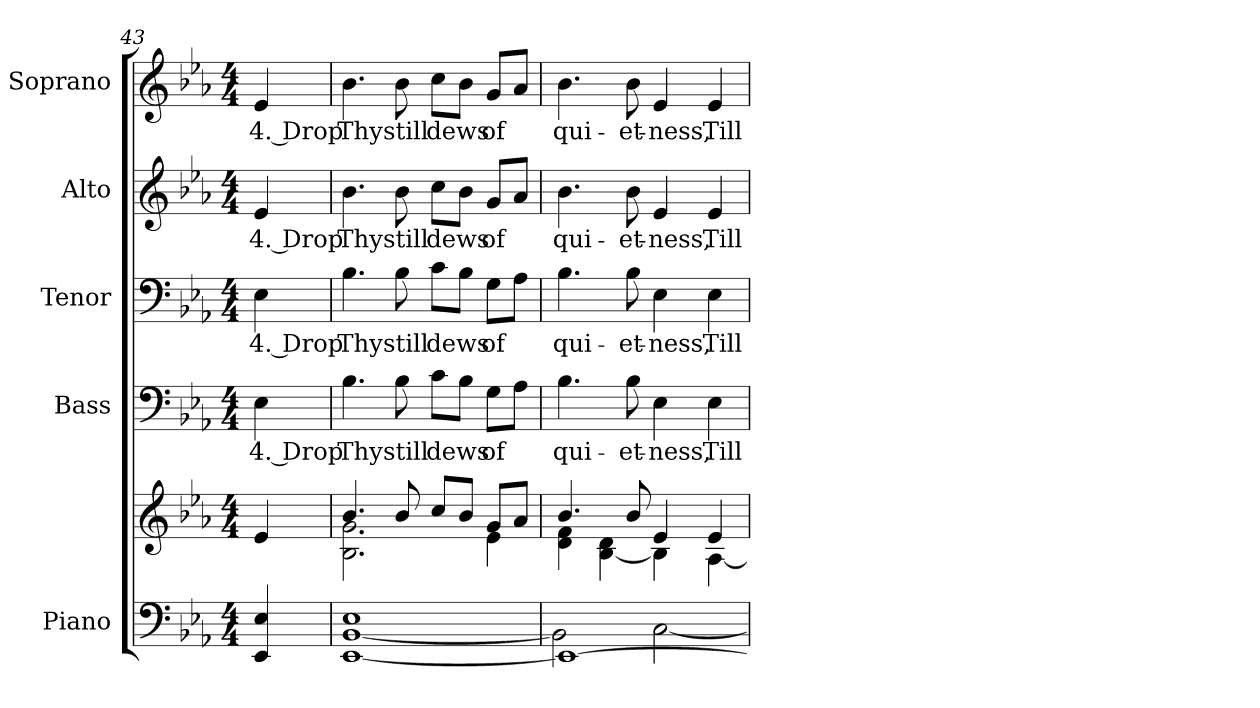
**kern	**kern	**kern	**text	**kern	**text	**kern	**text	**kern	**text
*part5	*part5	*part4	*part4	*part3	*part3	*part2	*part2	*part1	*part1
*staff6	*staff5	*staff4	*staff4	*staff3	*staff3	*staff2	*staff2	*staff1	*staff1
*I"Piano	*	*I"Bass	*	*I"Tenor	*	*I"Alto	*	*I"Soprano	*
*I'Pno.	*	*I'B.	*	*I'T.	*	*I'A.	*	*I'S.	*
!!LO:PB:g=z
*clefF4	*clefG2	*clefF4	*	*clefF4	*	*clefG2	*	*clefG2	*
*k[b-e-a-]	*k[b-e-a-]	*k[b-e-a-]	*	*k[b-e-a-]	*	*k[b-e-a-]	*	*k[b-e-a-]	*
*E-:	*E-:	*E-:	*	*E-:	*	*E-:	*	*E-:	*
*M4/4	*M4/4	*M4/4	*	*M4/4	*	*M4/4	*	*M4/4	*
=43	=43	=43	=43	=43	=43	=43	=43	=43	=43
!	!	!	!LO:LY:b:color=#000000	!	!	!	!	!	!
!	!	!	!	!	!LO:LY:b:color=#000000	!	!	!	!
!	!	!	!	!	!	!	!LO:LY:b:color=#000000	!	!
!	!	!	!	!	!	!	!	!	!LO:LY:b:color=#000000
4EE-i/ 4E-i	4e-i/	4E-i\	4. Drop	4E-i\	4. Drop	4e-i/	4. Drop	4e-i/	4. Drop
=44	=44	=44	=44	=44	=44	=44	=44	=44	=44
*	*^	*	*	*	*	*	*	*	*
!	!	!	!	!LO:LY:b:color=#000000	!	!	!	!	!	!
!	!	!	!	!	!	!LO:LY:b:color=#000000	!	!	!	!
!	!	!	!	!	!	!	!	!LO:LY:b:color=#000000	!	!
!	!	!	!	!	!	!	!	!	!	!LO:LY:b:color=#000000
[<1EE-i [>1BB-i 1E-i	4.b-i/	2.B-i\ 2.gi	4.B-i\	Thy	4.B-i\	Thy	4.b-i\	Thy	4.b-i\	Thy
!	!	!	!	!LO:LY:b:color=#000000	!	!	!	!	!	!
!	!	!	!	!	!	!LO:LY:b:color=#000000	!	!	!	!
!	!	!	!	!	!	!	!	!LO:LY:b:color=#000000	!	!
!	!	!	!	!	!	!	!	!	!	!LO:LY:b:color=#000000
.	8b-i/	.	8B-i\	still	8B-i\	still	8b-i\	still	8b-i\	still
!	!	!	!	!LO:LY:b:color=#000000	!	!	!	!	!	!
!	!	!	!	!	!	!LO:LY:b:color=#000000	!	!	!	!
!	!	!	!	!	!	!	!	!LO:LY:b:color=#000000	!	!
!	!	!	!	!	!	!	!	!	!	!LO:LY:b:color=#000000
.	8cci/L	.	8ci\L	dews	8ci\L	dews	8cci\L	dews	8cci\L	dews
.	8b-i/J	.	8B-i\J	.	8B-i\J	.	8b-i\J	.	8b-i\J	.
!	!	!	!	!LO:LY:b:color=#000000	!	!	!	!	!	!
!	!	!	!	!	!	!LO:LY:b:color=#000000	!	!	!	!
!	!	!	!	!	!	!	!	!LO:LY:b:color=#000000	!	!
!	!	!	!	!	!	!	!	!	!	!LO:LY:b:color=#000000
.	8gi/L	4e-i\	8Gi\L	of	8Gi\L	of	8gi/L	of	8gi/L	of
.	8a-i/J	.	8A-i\J	.	8A-i\J	.	8a-i/J	.	8a-i/J	.
!!LO:PB:g=z
=45	=45	=45	=45	=45	=45	=45	=45	=45	=45	=45
*^	*	*	*	*	*	*	*	*	*	*
!	!	!	!	!	!LO:LY:b:color=#000000	!	!	!	!	!	!
!	!	!	!	!	!	!	!LO:LY:b:color=#000000	!	!	!	!
!	!	!	!	!	!	!	!	!	!LO:LY:b:color=#000000	!	!
!	!	!	!	!	!	!	!	!	!	!	!LO:LY:b:color=#000000
1EE-i_<	2BB-i\]	4.b-i/	4di\ 4fi	4.B-i\	qui-	4.B-i\	qui-	4.b-i\	qui-	4.b-i\	qui-
.	.	.	[<4B-i\ 4di	.	.	.	.	.	.	.	.
!	!	!	!	!	!LO:LY:b:color=#000000	!	!	!	!	!	!
!	!	!	!	!	!	!	!LO:LY:b:color=#000000	!	!	!	!
!	!	!	!	!	!	!	!	!	!LO:LY:b:color=#000000	!	!
!	!	!	!	!	!	!	!	!	!	!	!LO:LY:b:color=#000000
.	.	8b-i/	.	8B-i\	-et-	8B-i\	-et-	8b-i\	-et-	8b-i\	-et-
!	!	!	!	!	!LO:LY:b:color=#000000	!	!	!	!	!	!
!	!	!	!	!	!	!	!LO:LY:b:color=#000000	!	!	!	!
!	!	!	!	!	!	!	!	!	!LO:LY:b:color=#000000	!	!
!	!	!	!	!	!	!	!	!	!	!	!LO:LY:b:color=#000000
.	[<2Ci\	4e-i/	4B-i\]	4E-i\	-ness,	4E-i\	-ness,	4e-i/	-ness,	4e-i/	-ness,
!	!	!	!	!	!LO:LY:b:color=#000000	!	!	!	!	!	!
!	!	!	!	!	!	!	!LO:LY:b:color=#000000	!	!	!	!
!	!	!	!	!	!	!	!	!	!LO:LY:b:color=#000000	!	!
!	!	!	!	!	!	!	!	!	!	!	!LO:LY:b:color=#000000
.	.	4e-i/	[<4A-i\	4E-i\	Till	4E-i\	Till	4e-i/	Till	4e-i/	Till
*v	*v	*	*	*	*	*	*	*	*	*	*
*	*v	*v	*	*	*	*	*	*	*	*
=	=	=	=	=	=	=	=	=	=
*-	*-	*-	*-	*-	*-	*-	*-	*-	*-
